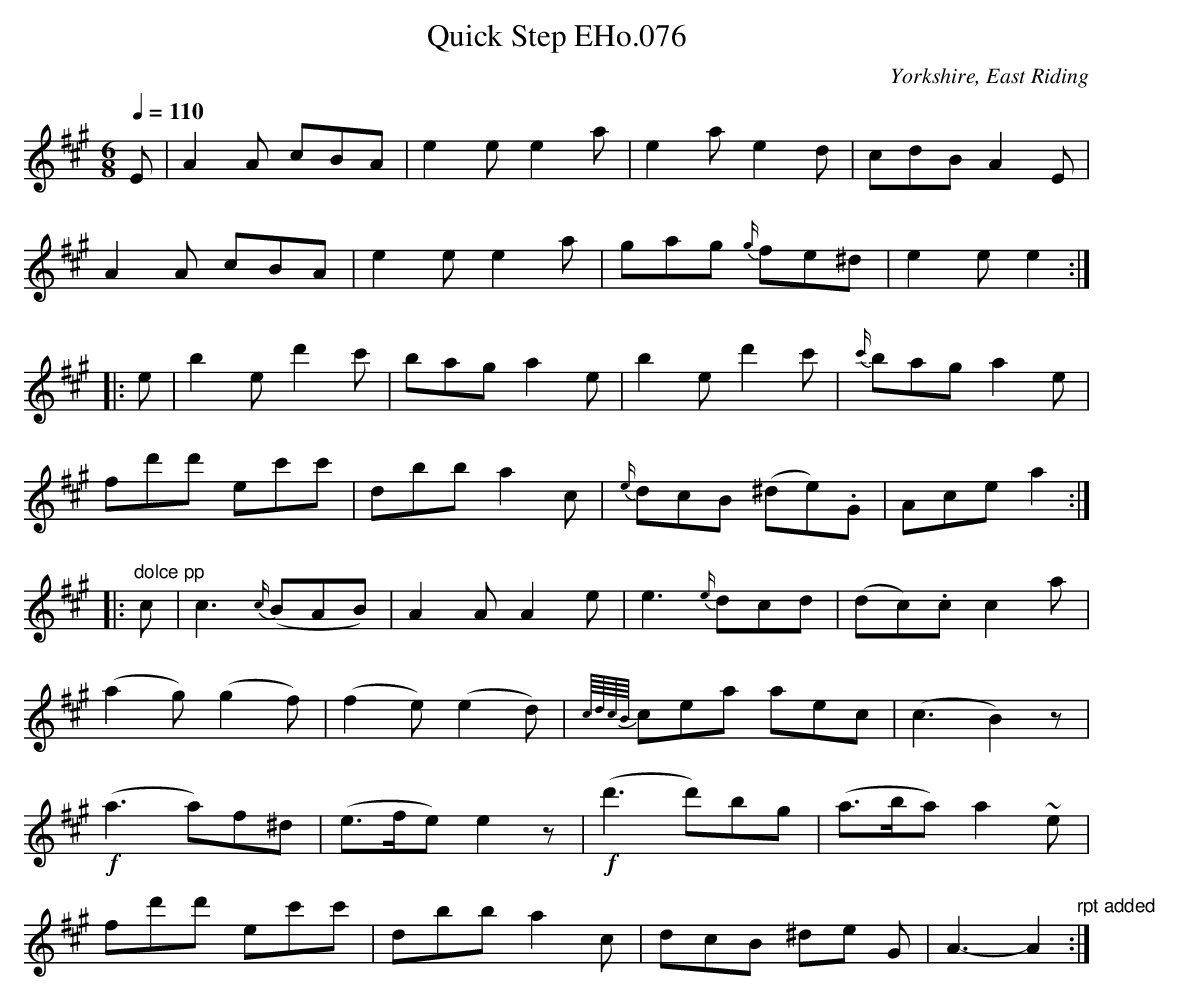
X:1
T:Quick Step EHo.076
M:6/8
L:1/8
Q:1/4=110
O:Yorkshire, East Riding
K:A
E|A2A cBA|e2ee2a|e2ae2d|cdBA2E|
A2A cBA|e2ee2a|gag {g/}fe^d|e2ee2:|
|:e|b2ed'2c'|baga2e|b2ed'2c'|{c'/}baga2e|
fd'd'  ec'c'|dbb a2c|{e/}dcB (^de).G|Acea2:|
|:"dolce pp"c|c3 {c/}(BAB)|A2AA2e|e3 {e/}dcd|(dc).cc2a|
(a2g) (g2f)|(f2e) (e2d)|{c//d//c//B//} cea aec|(c3B2)z|
!f!(a3a)f^d|(e>fe)e2z|!f!(d'3d')bg|(a>ba)a2~e|
fd'd' ec'c'|dbba2c|dcB ^de G|A3-A2"rpt added":|
